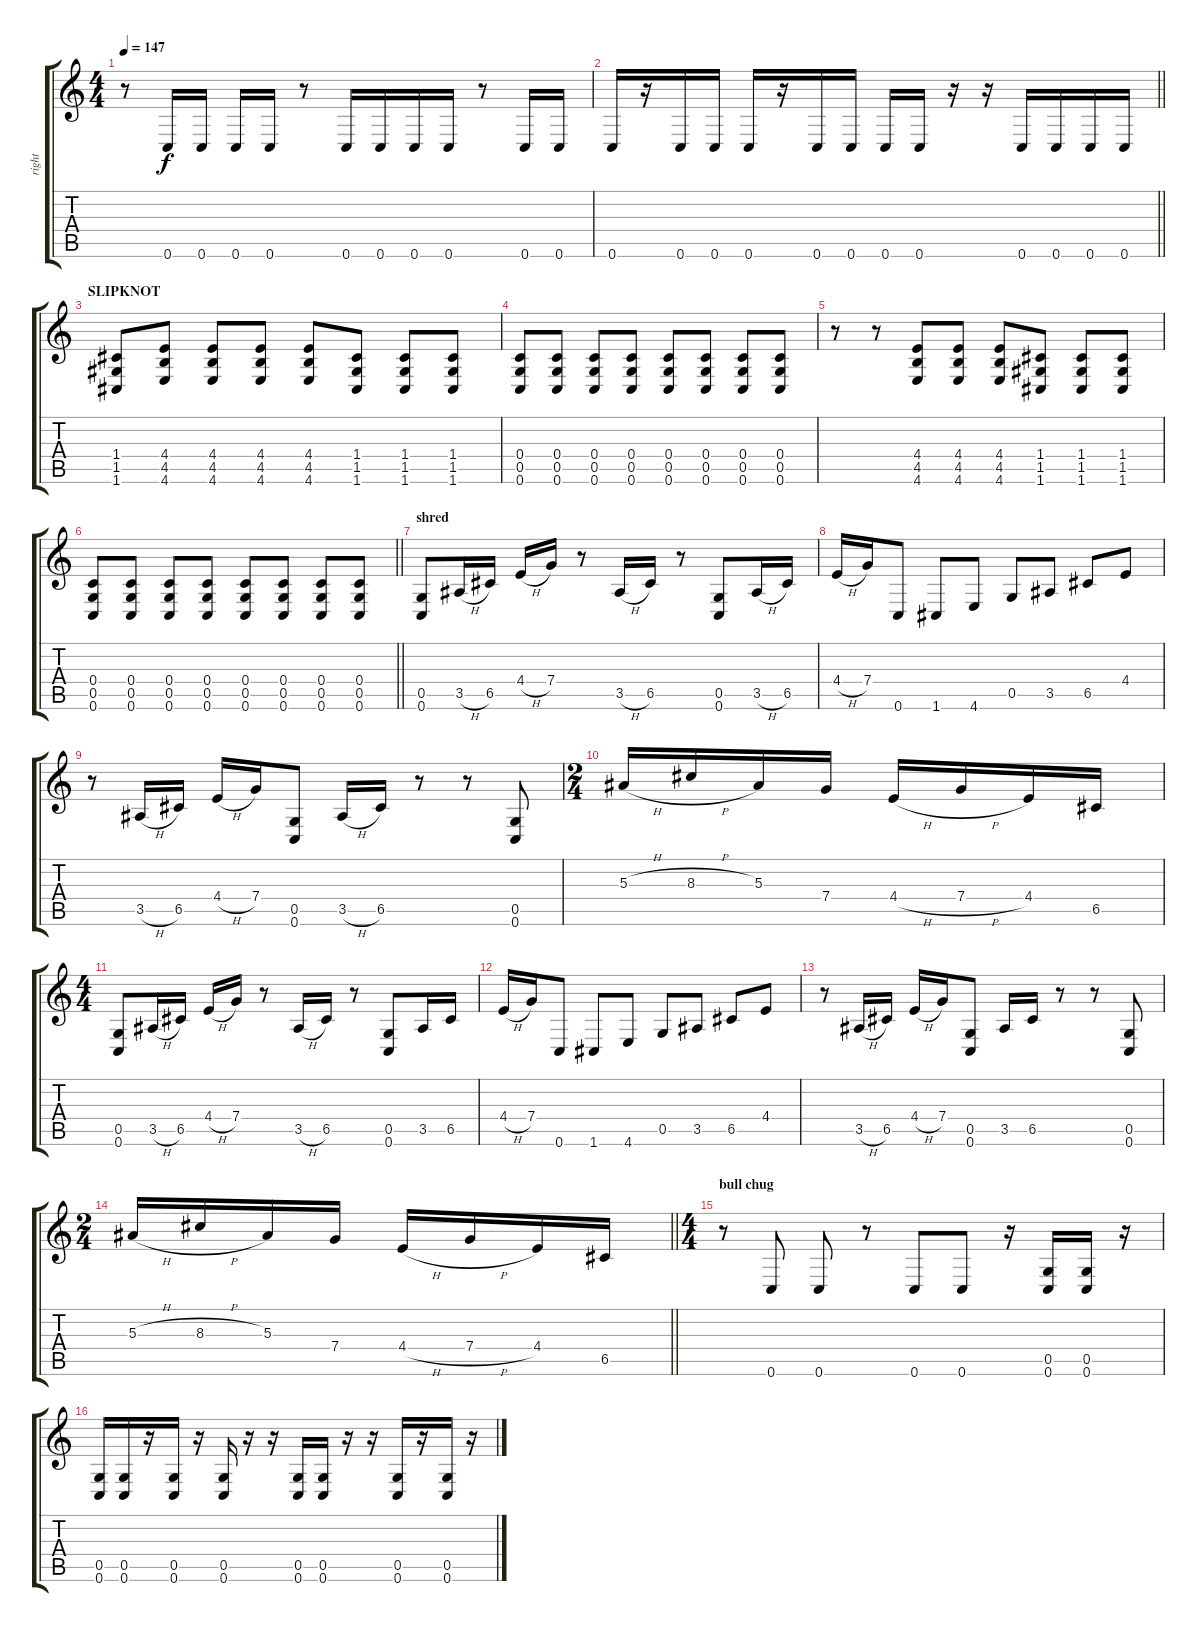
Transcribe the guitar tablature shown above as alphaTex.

\track ("right" "right") {instrument distortionguitar}
\staff {score tabs}
\tuning (D4 A3 F3 C3 G2 C2) {hide}
\ts (4 4)
\tempo 147
\clef g2
\ks c
r.8{dy f} 0.6.16 0.6.16 0.6.16 0.6.16 r.8 0.6.16 0.6.16 0.6.16 0.6.16 r.8 0.6.16 0.6.16 |
\barLineRight lightlight
0.6.16 r.16 0.6.16 0.6.16 0.6.16 r.16 0.6.16 0.6.16 0.6.16 0.6.16 r.16 r.16 0.6.16 0.6.16 0.6.16 0.6.16 |
\section ("" "SLIPKNOT")
(1.4 1.5 1.6).8 (4.4 4.5 4.6).8 (4.4 4.5 4.6).8 (4.4 4.5 4.6).8 (4.4 4.5 4.6).8 (1.4 1.5 1.6).8 (1.4 1.5 1.6).8 (1.4 1.5 1.6).8 |
(0.4 0.5 0.6).8 (0.4 0.5 0.6).8 (0.4 0.5 0.6).8 (0.4 0.5 0.6).8 (0.4 0.5 0.6).8 (0.4 0.5 0.6).8 (0.4 0.5 0.6).8 (0.4 0.5 0.6).8 |
r.8 r.8 (4.4 4.5 4.6).8 (4.4 4.5 4.6).8 (4.4 4.5 4.6).8 (1.4 1.5 1.6).8 (1.4 1.5 1.6).8 (1.4 1.5 1.6).8 |
\barLineRight lightlight
(0.4 0.5 0.6).8 (0.4 0.5 0.6).8 (0.4 0.5 0.6).8 (0.4 0.5 0.6).8 (0.4 0.5 0.6).8 (0.4 0.5 0.6).8 (0.4 0.5 0.6).8 (0.4 0.5 0.6).8 |
\section ("" "shred")
(0.5 0.6).8 3.5{h}.16 6.5.16 4.4{h}.16 7.4.16 r.8 3.5{h}.16 6.5.16 r.8 (0.5 0.6).8 3.5{h}.16 6.5.16 |
4.4{h}.16 7.4.16 0.6.8 1.6.8 4.6.8 0.5.8 3.5.8 6.5.8 4.4.8 |
r.8 3.5{h}.16 6.5.16 4.4{h}.16 7.4.16 (0.5 0.6).8 3.5{h}.16 6.5.16 r.8 r.8 (0.5 0.6).8 |
\ts (2 4)
5.3{h}.16 8.3{h}.16 5.3.16 7.4.16 4.4{h}.16 7.4{h}.16 4.4.16 6.5.16 |
\ts (4 4)
(0.5 0.6).8 3.5{h}.16 6.5.16 4.4{h}.16 7.4.16 r.8 3.5{h}.16 6.5.16 r.8 (0.5 0.6).8 3.5.16 6.5.16 |
4.4{h}.16 7.4.16 0.6.8 1.6.8 4.6.8 0.5.8 3.5.8 6.5.8 4.4.8 |
r.8 3.5{h}.16 6.5.16 4.4{h}.16 7.4.16 (0.5 0.6).8 3.5.16 6.5.16 r.8 r.8 (0.5 0.6).8 |
\ts (2 4)
\barLineRight lightlight
5.3{h}.16 8.3{h}.16 5.3.16 7.4.16 4.4{h}.16 7.4{h}.16 4.4.16 6.5.16 |
\ts (4 4)
\section ("" "bull chug")
r.8 0.6.8 0.6.8 r.8 0.6.8 0.6.8 r.16 (0.5 0.6).16 (0.5 0.6).16 r.16 |
(0.5 0.6).16 (0.5 0.6).16 r.16 (0.5 0.6).16 r.16 (0.5 0.6).16 r.16 r.16 (0.5 0.6).16 (0.5 0.6).16 r.16 r.16 (0.5 0.6).16 r.16 (0.5 0.6).16 r.16
